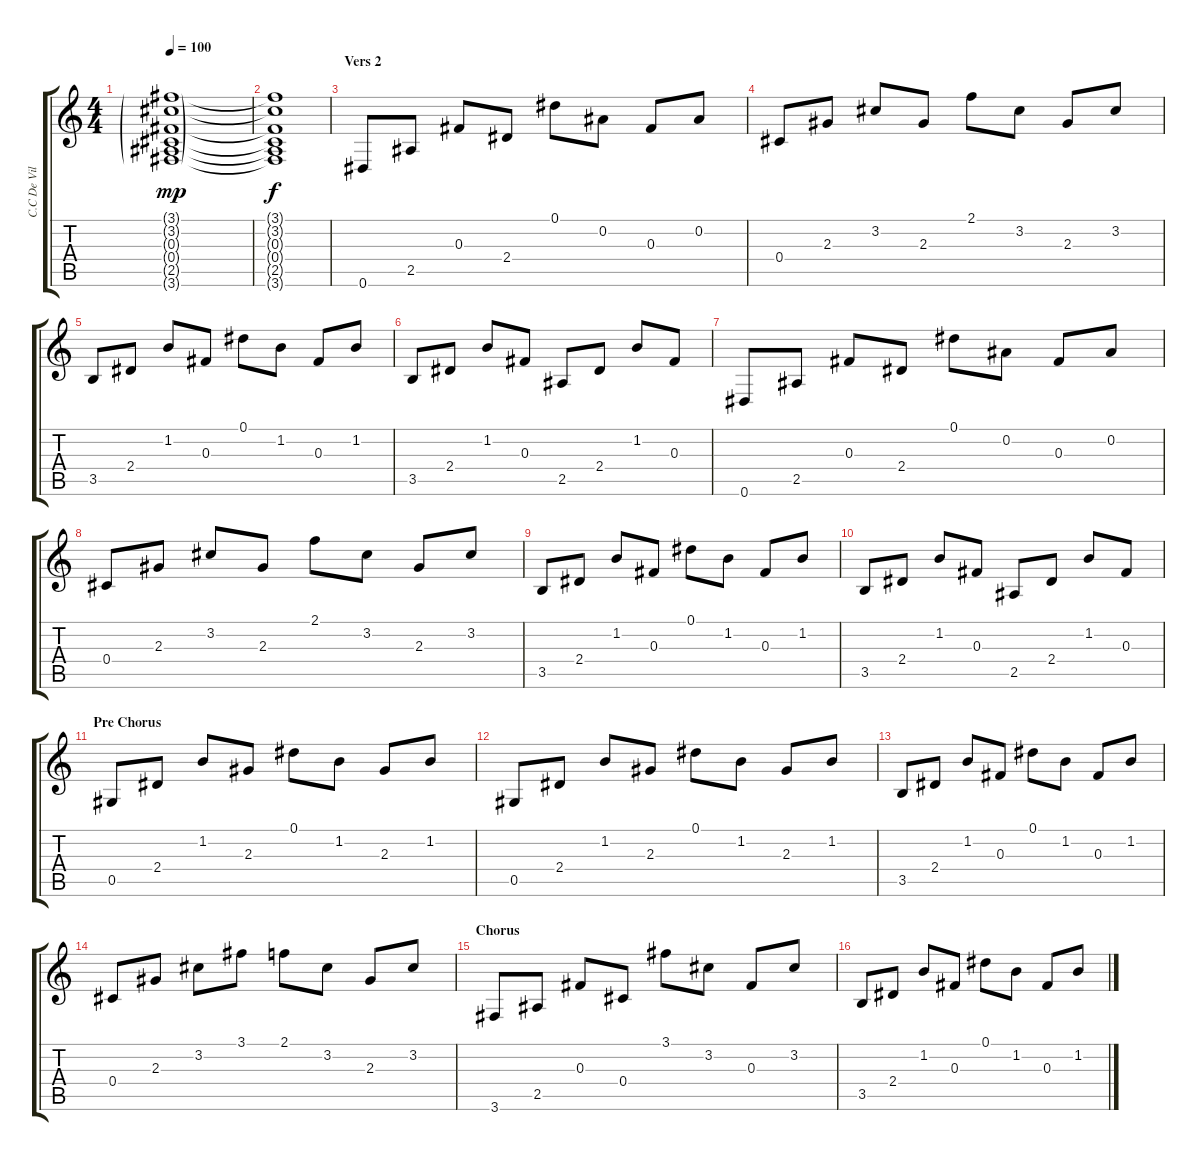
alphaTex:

\track ("C.C De Ville Rhythm Guitar" "C.C De Vil") {instrument electricguitarclean}
\staff {score tabs}
\tuning (Eb4 Bb3 Gb3 Db3 Ab2 Eb2) {hide}
\ts (4 4)
\tempo 100
\clef g2
\ks c
(3.1{g} 3.2{g} 0.3{g} 0.4{g} 2.5{g} 3.6{g}).1{dy mp} |
(3.1{t} 3.2{t} 0.3{t} 0.4{t} 2.5{t} 3.6{t}).1{dy f} |
\section ("" "Vers 2")
0.6.8 2.5.8 0.3.8 2.4.8 0.1.8 0.2.8 0.3.8 0.2.8 |
0.4.8 2.3.8 3.2.8 2.3.8 2.1.8 3.2.8 2.3.8 3.2.8 |
3.5.8 2.4.8 1.2.8 0.3.8 0.1.8 1.2.8 0.3.8 1.2.8 |
3.5.8 2.4.8 1.2.8 0.3.8 2.5.8 2.4.8 1.2.8 0.3.8 |
0.6.8 2.5.8 0.3.8 2.4.8 0.1.8 0.2.8 0.3.8 0.2.8 |
0.4.8 2.3.8 3.2.8 2.3.8 2.1.8 3.2.8 2.3.8 3.2.8 |
3.5.8 2.4.8 1.2.8 0.3.8 0.1.8 1.2.8 0.3.8 1.2.8 |
3.5.8 2.4.8 1.2.8 0.3.8 2.5.8 2.4.8 1.2.8 0.3.8 |
\section ("" "Pre Chorus")
0.5.8 2.4.8 1.2.8 2.3.8 0.1.8 1.2.8 2.3.8 1.2.8 |
0.5.8 2.4.8 1.2.8 2.3.8 0.1.8 1.2.8 2.3.8 1.2.8 |
3.5.8 2.4.8 1.2.8 0.3.8 0.1.8 1.2.8 0.3.8 1.2.8 |
0.4.8 2.3.8 3.2.8 3.1.8 2.1.8 3.2.8 2.3.8 3.2.8 |
\section ("" "Chorus")
3.6.8 2.5.8 0.3.8 0.4.8 3.1.8 3.2.8 0.3.8 3.2.8 |
3.5.8 2.4.8 1.2.8 0.3.8 0.1.8 1.2.8 0.3.8 1.2.8
